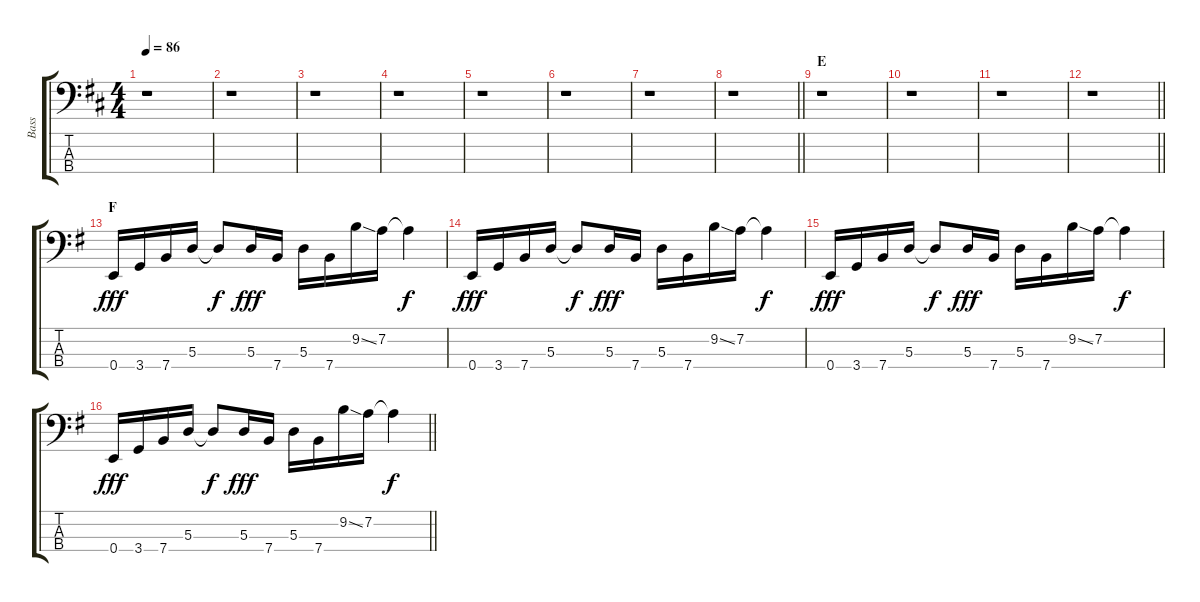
\track ("Bass" "Bass") {instrument overdrivenguitar}
\staff {score tabs}
\tuning (G2 D2 A1 E1) {hide}
\ts (4 4)
\tempo 86
\clef f4
\ks d
r.1{dy fff} |
r.1 |
r.1 |
r.1 |
r.1 |
r.1 |
r.1 |
\barLineRight lightlight
r.1 |
\section ("" "E")
r.1 |
r.1 |
r.1 |
\barLineRight lightlight
r.1 |
\section ("" "F")
\ks g
0.4.16 3.4.16 7.4.16 5.3.16 5.3{t}.8{dy f} 5.3.16{dy fff} 7.4.16 5.3.16 7.4.16 9.2{ss}.16 7.2.16 7.2{t}.4{dy f} |
0.4.16{dy fff} 3.4.16 7.4.16 5.3.16 5.3{t}.8{dy f} 5.3.16{dy fff} 7.4.16 5.3.16 7.4.16 9.2{ss}.16 7.2.16 7.2{t}.4{dy f} |
0.4.16{dy fff} 3.4.16 7.4.16 5.3.16 5.3{t}.8{dy f} 5.3.16{dy fff} 7.4.16 5.3.16 7.4.16 9.2{ss}.16 7.2.16 7.2{t}.4{dy f} |
\barLineRight lightlight
0.4.16{dy fff} 3.4.16 7.4.16 5.3.16 5.3{t}.8{dy f} 5.3.16{dy fff} 7.4.16 5.3.16 7.4.16 9.2{ss}.16 7.2.16 7.2{t}.4{dy f}
